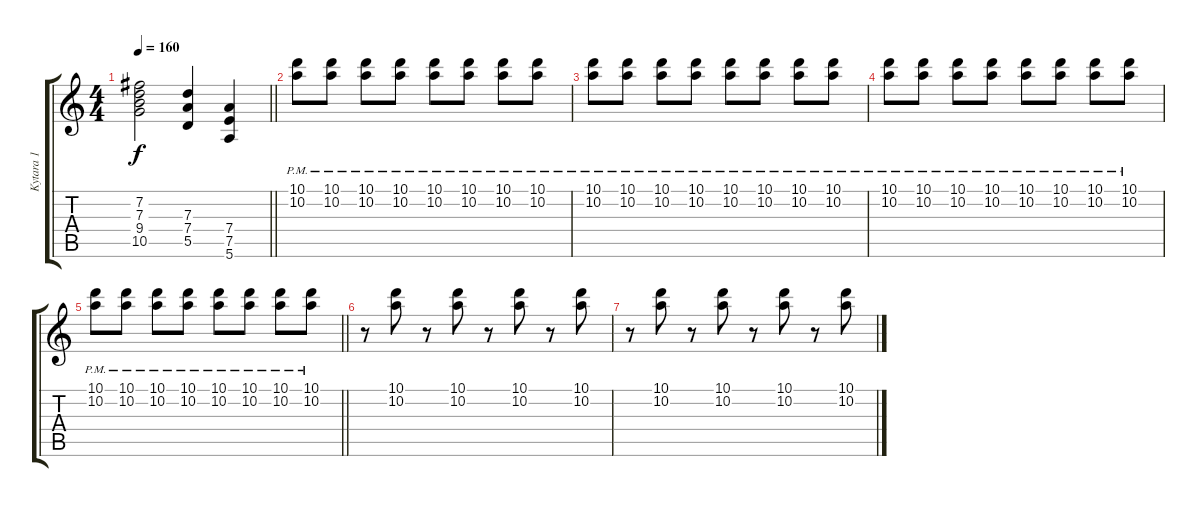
\track ("Kytara 1" "Kytara 1") {instrument distortionguitar}
\staff {score tabs}
\tuning (E4 B3 G3 D3 A2 E2) {hide}
\ts (4 4)
\tempo 160
\clef g2
\barLineRight lightlight
\ks c
(7.2{t} 7.3{t} 9.4{t} 10.5{t}).2{dy f} (7.3 7.4 5.5).4 (7.4 7.5 5.6).4 |
(10.1{pm} 10.2{pm}).8 (10.1{pm} 10.2{pm}).8 (10.1{pm} 10.2{pm}).8 (10.1{pm} 10.2{pm}).8 (10.1{pm} 10.2{pm}).8 (10.1{pm} 10.2{pm}).8 (10.1{pm} 10.2{pm}).8 (10.1{pm} 10.2{pm}).8 |
(10.1{pm} 10.2{pm}).8 (10.1{pm} 10.2{pm}).8 (10.1{pm} 10.2{pm}).8 (10.1{pm} 10.2{pm}).8 (10.1{pm} 10.2{pm}).8 (10.1{pm} 10.2{pm}).8 (10.1{pm} 10.2{pm}).8 (10.1{pm} 10.2{pm}).8 |
(10.1{pm} 10.2{pm}).8 (10.1{pm} 10.2{pm}).8 (10.1{pm} 10.2{pm}).8 (10.1{pm} 10.2{pm}).8 (10.1{pm} 10.2{pm}).8 (10.1{pm} 10.2{pm}).8 (10.1{pm} 10.2{pm}).8 (10.1{pm} 10.2{pm}).8 |
\barLineRight lightlight
(10.1{pm} 10.2{pm}).8 (10.1{pm} 10.2{pm}).8 (10.1{pm} 10.2{pm}).8 (10.1{pm} 10.2{pm}).8 (10.1{pm} 10.2{pm}).8 (10.1{pm} 10.2{pm}).8 (10.1{pm} 10.2{pm}).8 (10.1{pm} 10.2{pm}).8 |
r.8{volume 0} (10.1 10.2).8 r.8 (10.1 10.2).8 r.8 (10.1 10.2).8 r.8 (10.1 10.2).8 |
r.8 (10.1 10.2).8 r.8 (10.1 10.2).8 r.8 (10.1 10.2).8 r.8 (10.1 10.2).8
